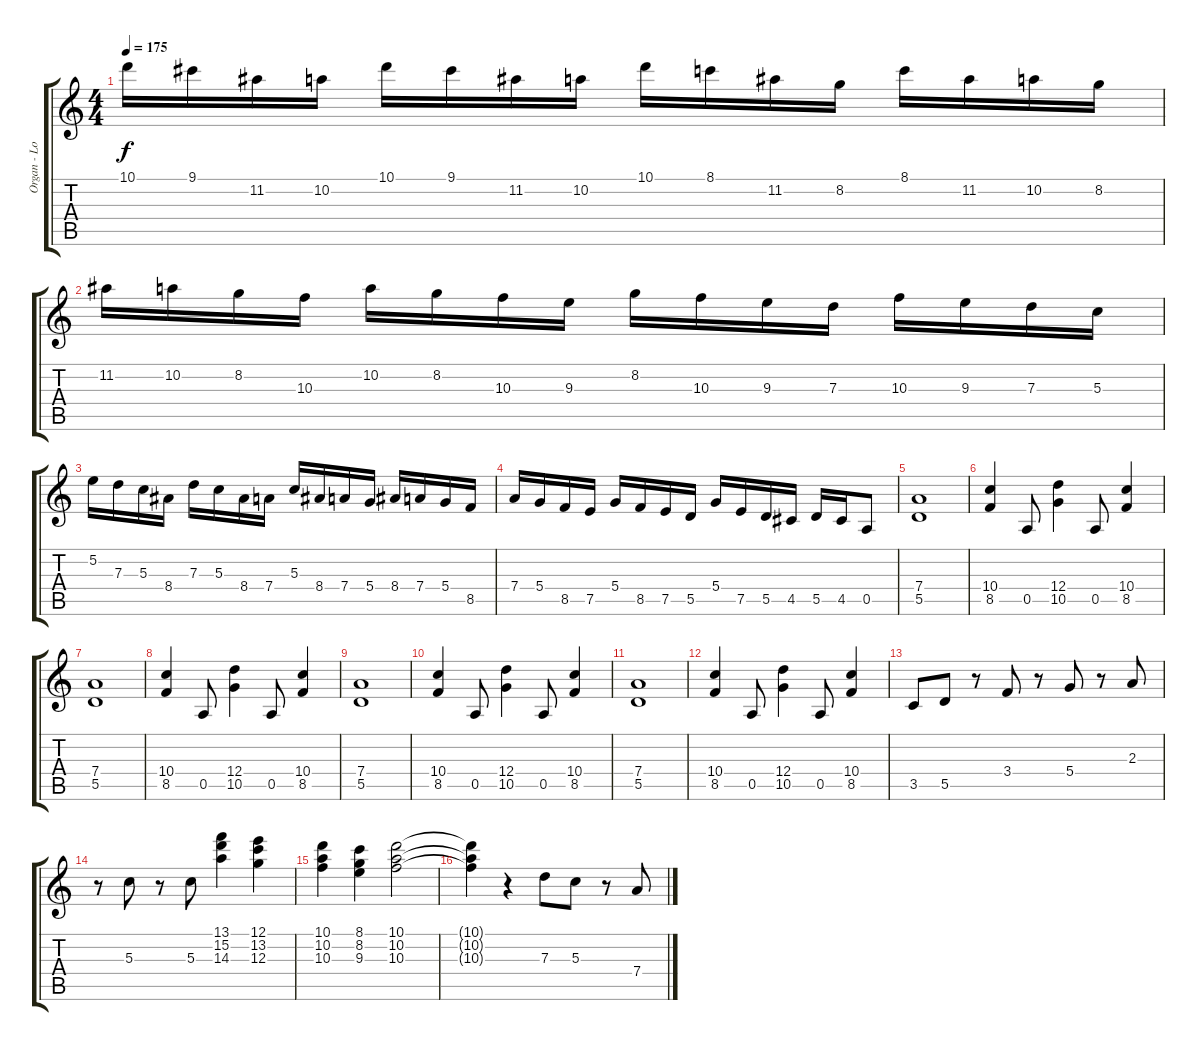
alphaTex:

\track ("Organ - Lord" "Organ - Lo") {instrument rockorgan}
\staff {score tabs}
\tuning (E5 B4 G4 D4 A3 E3) {hide}
\ts (4 4)
\tempo 175
\clef g2
\ks c
10.1.16{dy f} 9.1.16 11.2.16 10.2.16 10.1.16 9.1.16 11.2.16 10.2.16 10.1.16 8.1.16 11.2.16 8.2.16 8.1.16 11.2.16 10.2.16 8.2.16 |
11.2.16 10.2.16 8.2.16 10.3.16 10.2.16 8.2.16 10.3.16 9.3.16 8.2.16 10.3.16 9.3.16 7.3.16 10.3.16 9.3.16 7.3.16 5.3.16 |
5.2.16 7.3.16 5.3.16 8.4.16 7.3.16 5.3.16 8.4.16 7.4.16 5.3.16 8.4.16 7.4.16 5.4.16 8.4.16 7.4.16 5.4.16 8.5.16 |
7.4.16 5.4.16 8.5.16 7.5.16 5.4.16 8.5.16 7.5.16 5.5.16 5.4.16 7.5.16 5.5.16 4.5.16 5.5.16 4.5.16 0.5.8 |
(7.4 5.5).1 |
(10.4 8.5).4 0.5.8 (12.4 10.5).4 0.5.8 (10.4 8.5).4 |
(7.4 5.5).1 |
(10.4 8.5).4 0.5.8 (12.4 10.5).4 0.5.8 (10.4 8.5).4 |
(7.4 5.5).1 |
(10.4 8.5).4 0.5.8 (12.4 10.5).4 0.5.8 (10.4 8.5).4 |
(7.4 5.5).1 |
(10.4 8.5).4 0.5.8 (12.4 10.5).4 0.5.8 (10.4 8.5).4 |
3.5.8 5.5.8 r.8 3.4.8 r.8 5.4.8 r.8 2.3.8 |
r.8 5.3.8 r.8 5.3.8 (13.1 15.2 14.3).4 (12.1 13.2 12.3).4 |
(10.1 10.2 10.3).4 (8.1 8.2 9.3).4 (10.1 10.2 10.3).2 |
(10.1{t} 10.2{t} 10.3{t}).4 r.4 7.3.8 5.3.8 r.8 7.4.8
